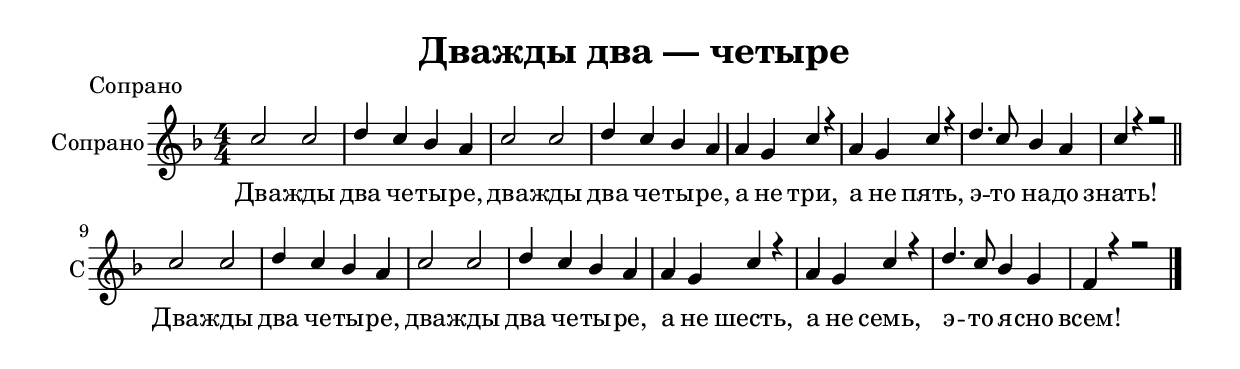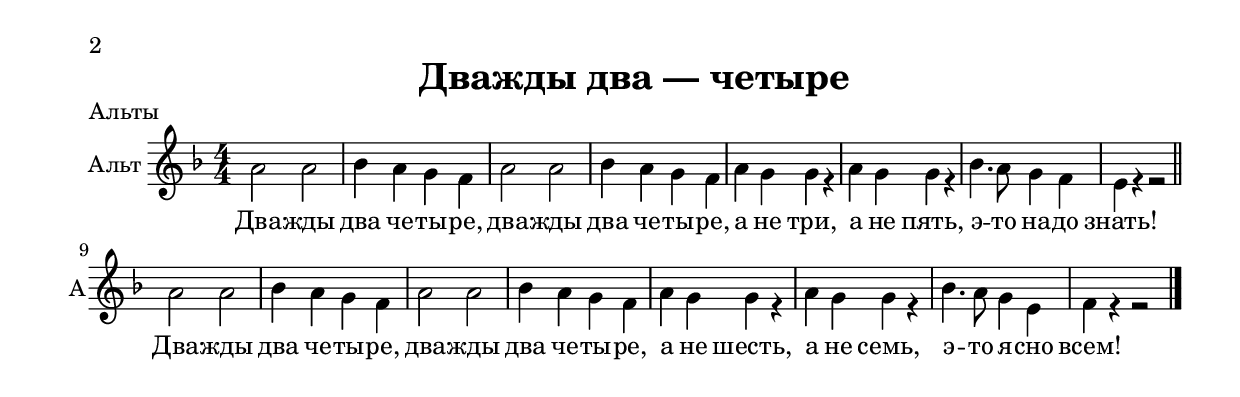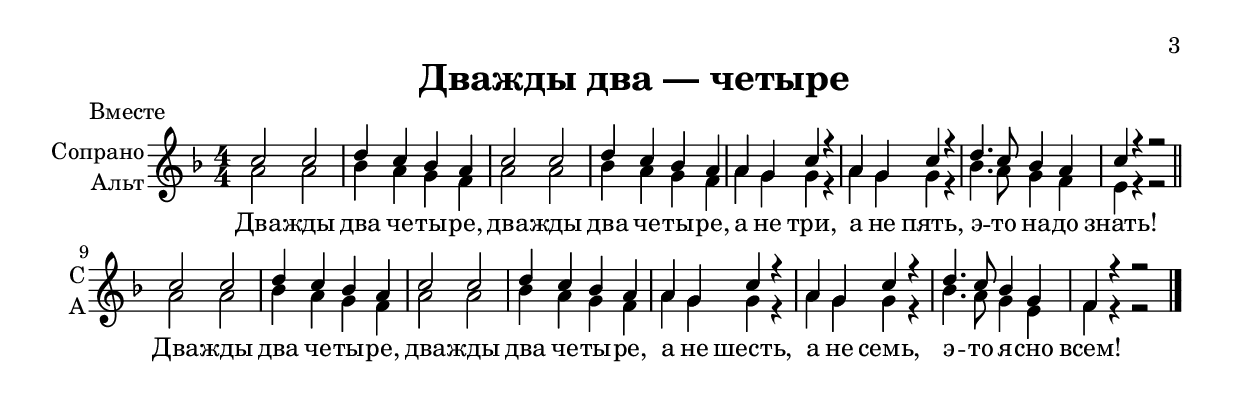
\version "2.18.2"

% закомментируйте строку ниже, чтобы получался pdf с навигацией
#(ly:set-option 'point-and-click #f)
#(ly:set-option 'midi-extension "mid")
#(set-default-paper-size "a4")
%#(set-global-staff-size 18)

\header {
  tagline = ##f
}

  \paper {
    top-margin = 15
    left-margin = 15
    right-margin = 10
    bottom-margin = 15
 %   ragged-bottom = ##f
 %   ragged-last-bottom = ##f
    indent = 10
  }

global = {
  \key e \major
  \time 4/4
  \numericTimeSignature
  \autoBeamOff
}

%make visible number of every 2-nd bar
secondbar = {
  \override Score.BarNumber.break-visibility = #end-of-line-invisible
  \set Score.barNumberVisibility = #(every-nth-bar-number-visible 2)
}

%use this as temporary line break
abr = { \break }

% uncommend next line when finished
%abr = {}

%once hide accidental (runaround for cadenza
nat = { \once \hide Accidental }


soprano = \relative c'' {
  \global
  \dynamicUp
  b2 b |
  cis4 b a gis |
  b2 b |
  cis4 b a gis |
  gis fis b r |
  gis fis b r |
  cis4. b8 a4 gis |
  b r r2 \bar "||" \abr
  
  b2 b |
  cis4 b a gis |
  b2 b |
  cis4 b a gis |
  gis fis b r |
  gis fis b r |
  cis4. b8 a4 fis |
  e r r2 \bar "||"
  
  \bar "|."
}

alto = \relative c'' {
  \global
  \dynamicUp
  gis2 gis |
  a4 gis fis e |
  gis2 gis2 |
  a4 gis fis e |
  gis fis fis r |
  gis fis fis r |
  a4. gis8 fis4 e |
  dis r r2 | \bar "||" \abr
  
  gis2 gis |
  a4 gis fis e |
  gis2 gis2 |
  a4 gis fis e |
  gis fis fis r |
  gis fis fis r |
  a4. gis8 fis4 dis |
  e r r2 | \bar "|."
  
  \bar "|."
}



lyricscommon = \lyricmode {
  Два -- жды два че -- ты -- ре,
  два -- жды два че -- ты -- ре,
  а не три, а не пять,
  э -- то на -- до знать!
   Два -- жды два че -- ты -- ре,
  два -- жды два че -- ты -- ре,
  а не шесть, а не семь,
  э -- то я -- сно всем!
  
}


\bookpart {
  
    \header {
    title = "Дважды два ― четыре"
    piece = "Сопрано"
  }


  \score {
    
  \header {
    piece = "Сопрано"
  }

    
    \transpose e f {
    \new ChoirStaff <<
      \new Staff = "upstaff" \with {
        midiInstrument = "voice oohs"
        instrumentName = "Сопрано" 
        shortInstrumentName = "С"
      } <<
        \new Voice = "soprano" { \voiceOne \soprano }
      >> 
      
      \new Lyrics \lyricsto "soprano" { \lyricscommon }
      % alternative lyrics above up staff
      %\new Lyrics \with {alignAboveContext = "upstaff"} \lyricsto "soprano" \lyricst
      
    >>
    }  % transposeµ
    \layout { 
      \context {
        \Score
      }
      \context {
        \Staff
        % удаляем обозначение темпа из общего плана
        %  \remove "Time_signature_engraver"
        %  \remove "Bar_number_engraver"
      }
      %Metronome_mark_engraver
    }
  }
  
}

\bookpart {
  
    \header {
    title = "Дважды два ― четыре"
    piece = "Альты"
  }
  
  \score {   
    \transpose e f {
    \new ChoirStaff <<
      \new Staff = "upstaff" \with {
        midiInstrument = "voice oohs"
        instrumentName = "Альт" 
        shortInstrumentName = "А"
      } <<
        \new Voice = "soprano" { \voiceTwo \alto }
      >> 
      
      \new Lyrics \lyricsto "soprano" { \lyricscommon }
      % alternative lyrics above up staff
      %\new Lyrics \with {alignAboveContext = "upstaff"} \lyricsto "soprano" \lyricst
      
    >>
    }  % transposeµ
    \layout { 
      \context {
        \Score
      }
      \context {
        \Staff
        % удаляем обозначение темпа из общего плана
        %  \remove "Time_signature_engraver"
        %  \remove "Bar_number_engraver"
      }
      %Metronome_mark_engraver
    }
  }
  
}

\bookpart {
  
    \header {
    title = "Дважды два ― четыре"
    piece = "Вместе"
  }
  
  \score {   
    \transpose e f {
    \new ChoirStaff <<
      \new Staff = "upstaff" \with {
        midiInstrument = "voice oohs"
        instrumentName = \markup { \right-column { "Сопрано" "Альт"  } }
        shortInstrumentName = \markup { \right-column { "С" "А"  } }
      } <<
        \new Voice = "soprano" { \voiceOne \soprano }
        \new Voice = "alto" { \voiceTwo \alto }
      >> 
      
      \new Lyrics \lyricsto "soprano" { \lyricscommon }
      % alternative lyrics above up staff
      %\new Lyrics \with {alignAboveContext = "upstaff"} \lyricsto "soprano" \lyricst
      
    >>
    }  % transposeµ
    \layout { 
      \context {
        \Score
      }
      \context {
        \Staff
        % удаляем обозначение темпа из общего плана
        %  \remove "Time_signature_engraver"
        %  \remove "Bar_number_engraver"
      }
      %Metronome_mark_engraver
    }
  }
  
  
    \score {
      \unfoldRepeats
    
    \transpose e f {
    \new ChoirStaff <<
      \new Staff = "upstaff" \with {
        midiInstrument = "voice oohs"
        instrumentName = "Альт" 
        shortInstrumentName = "А"
      } <<
        \new Voice = "soprano" { \voiceOne \soprano }
        \new Voice = "alto" { \voiceOne \alto }
      >> 
      
      \new Lyrics \lyricsto "alto" { \lyricscommon }
      % alternative lyrics above up staff
      %\new Lyrics \with {alignAboveContext = "upstaff"} \lyricsto "soprano" \lyricst
      
    >>
    }  % transposeµ

    \midi {
      \tempo 4=160
    }
  }
}



